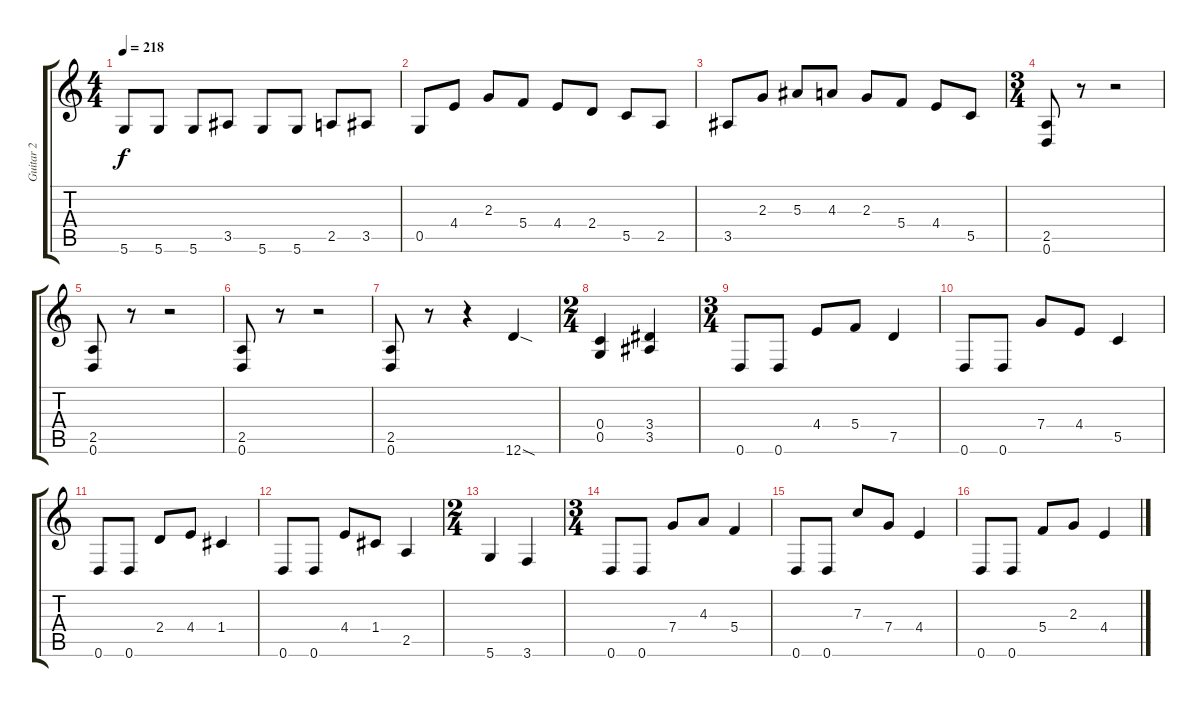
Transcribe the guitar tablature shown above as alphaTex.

\track ("Guitar 2" "Guitar 2") {instrument distortionguitar}
\staff {score tabs}
\tuning (D4 A3 F3 C3 G2 D2) {hide}
\ts (4 4)
\tempo 218
\clef g2
\ks c
5.6.8{dy f} 5.6.8 5.6.8 3.5.8 5.6.8 5.6.8 2.5.8 3.5.8 |
0.5.8 4.4.8 2.3.8 5.4.8 4.4.8 2.4.8 5.5.8 2.5.8 |
3.5.8 2.3.8 5.3.8 4.3.8 2.3.8 5.4.8 4.4.8 5.5.8 |
\ts (3 4)
(2.5 0.6).8 r.8 r.2 |
(2.5 0.6).8 r.8 r.2 |
(2.5 0.6).8 r.8 r.2 |
(2.5 0.6).8 r.8 r.4 12.6{sod}.4 |
\ts (2 4)
(0.4 0.5).4 (3.4 3.5).4 |
\ts (3 4)
0.6.8 0.6.8 4.4.8 5.4.8 7.5.4 |
0.6.8 0.6.8 7.4.8 4.4.8 5.5.4 |
0.6.8 0.6.8 2.4.8 4.4.8 1.4.4 |
0.6.8 0.6.8 4.4.8 1.4.8 2.5.4 |
\ts (2 4)
5.6.4 3.6.4 |
\ts (3 4)
0.6.8 0.6.8 7.4.8 4.3.8 5.4.4 |
0.6.8 0.6.8 7.3.8 7.4.8 4.4.4 |
0.6.8 0.6.8 5.4.8 2.3.8 4.4.4
